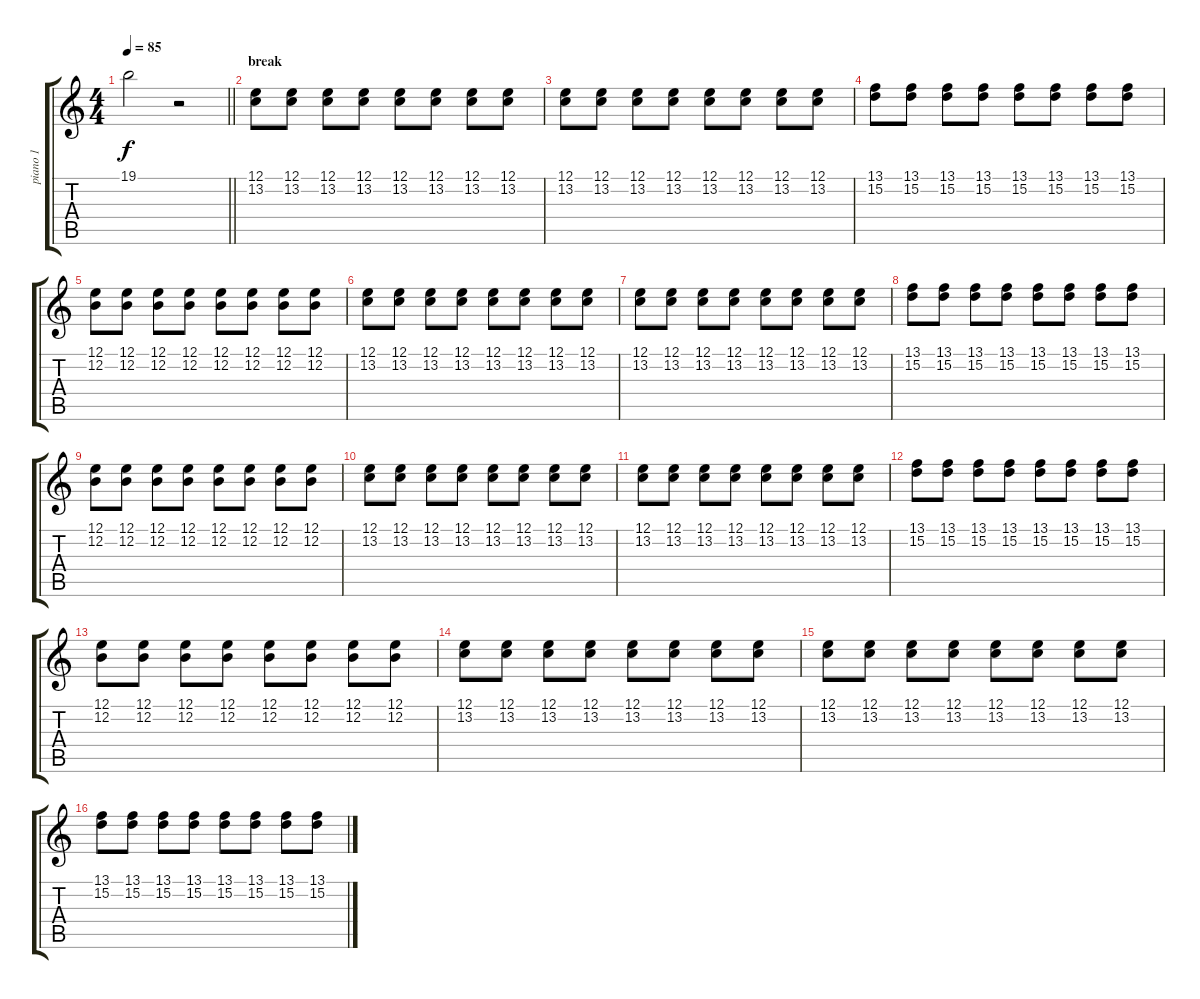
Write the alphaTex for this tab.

\track ("piano 1" "piano 1") {instrument acousticgrandpiano}
\staff {score tabs}
\tuning (E4 B3 G3 D3 A2 E2) {hide}
\ts (4 4)
\tempo 85
\clef g2
\barLineRight lightlight
\ks c
19.1.2{dy f} r.2 |
\section ("" "break")
(12.1 13.2).8 (12.1 13.2).8 (12.1 13.2).8 (12.1 13.2).8 (12.1 13.2).8 (12.1 13.2).8 (12.1 13.2).8 (12.1 13.2).8 |
(12.1 13.2).8 (12.1 13.2).8 (12.1 13.2).8 (12.1 13.2).8 (12.1 13.2).8 (12.1 13.2).8 (12.1 13.2).8 (12.1 13.2).8 |
(13.1 15.2).8 (13.1 15.2).8 (13.1 15.2).8 (13.1 15.2).8 (13.1 15.2).8 (13.1 15.2).8 (13.1 15.2).8 (13.1 15.2).8 |
(12.1 12.2).8 (12.1 12.2).8 (12.1 12.2).8 (12.1 12.2).8 (12.1 12.2).8 (12.1 12.2).8 (12.1 12.2).8 (12.1 12.2).8 |
(12.1 13.2).8 (12.1 13.2).8 (12.1 13.2).8 (12.1 13.2).8 (12.1 13.2).8 (12.1 13.2).8 (12.1 13.2).8 (12.1 13.2).8 |
(12.1 13.2).8 (12.1 13.2).8 (12.1 13.2).8 (12.1 13.2).8 (12.1 13.2).8 (12.1 13.2).8 (12.1 13.2).8 (12.1 13.2).8 |
(13.1 15.2).8 (13.1 15.2).8 (13.1 15.2).8 (13.1 15.2).8 (13.1 15.2).8 (13.1 15.2).8 (13.1 15.2).8 (13.1 15.2).8 |
(12.1 12.2).8 (12.1 12.2).8 (12.1 12.2).8 (12.1 12.2).8 (12.1 12.2).8 (12.1 12.2).8 (12.1 12.2).8 (12.1 12.2).8 |
(12.1 13.2).8 (12.1 13.2).8 (12.1 13.2).8 (12.1 13.2).8 (12.1 13.2).8 (12.1 13.2).8 (12.1 13.2).8 (12.1 13.2).8 |
(12.1 13.2).8 (12.1 13.2).8 (12.1 13.2).8 (12.1 13.2).8 (12.1 13.2).8 (12.1 13.2).8 (12.1 13.2).8 (12.1 13.2).8 |
(13.1 15.2).8 (13.1 15.2).8 (13.1 15.2).8 (13.1 15.2).8 (13.1 15.2).8 (13.1 15.2).8 (13.1 15.2).8 (13.1 15.2).8 |
(12.1 12.2).8 (12.1 12.2).8 (12.1 12.2).8 (12.1 12.2).8 (12.1 12.2).8 (12.1 12.2).8 (12.1 12.2).8 (12.1 12.2).8 |
(12.1 13.2).8 (12.1 13.2).8 (12.1 13.2).8 (12.1 13.2).8 (12.1 13.2).8 (12.1 13.2).8 (12.1 13.2).8 (12.1 13.2).8 |
(12.1 13.2).8 (12.1 13.2).8 (12.1 13.2).8 (12.1 13.2).8 (12.1 13.2).8 (12.1 13.2).8 (12.1 13.2).8 (12.1 13.2).8 |
(13.1 15.2).8 (13.1 15.2).8 (13.1 15.2).8 (13.1 15.2).8 (13.1 15.2).8 (13.1 15.2).8 (13.1 15.2).8 (13.1 15.2).8
